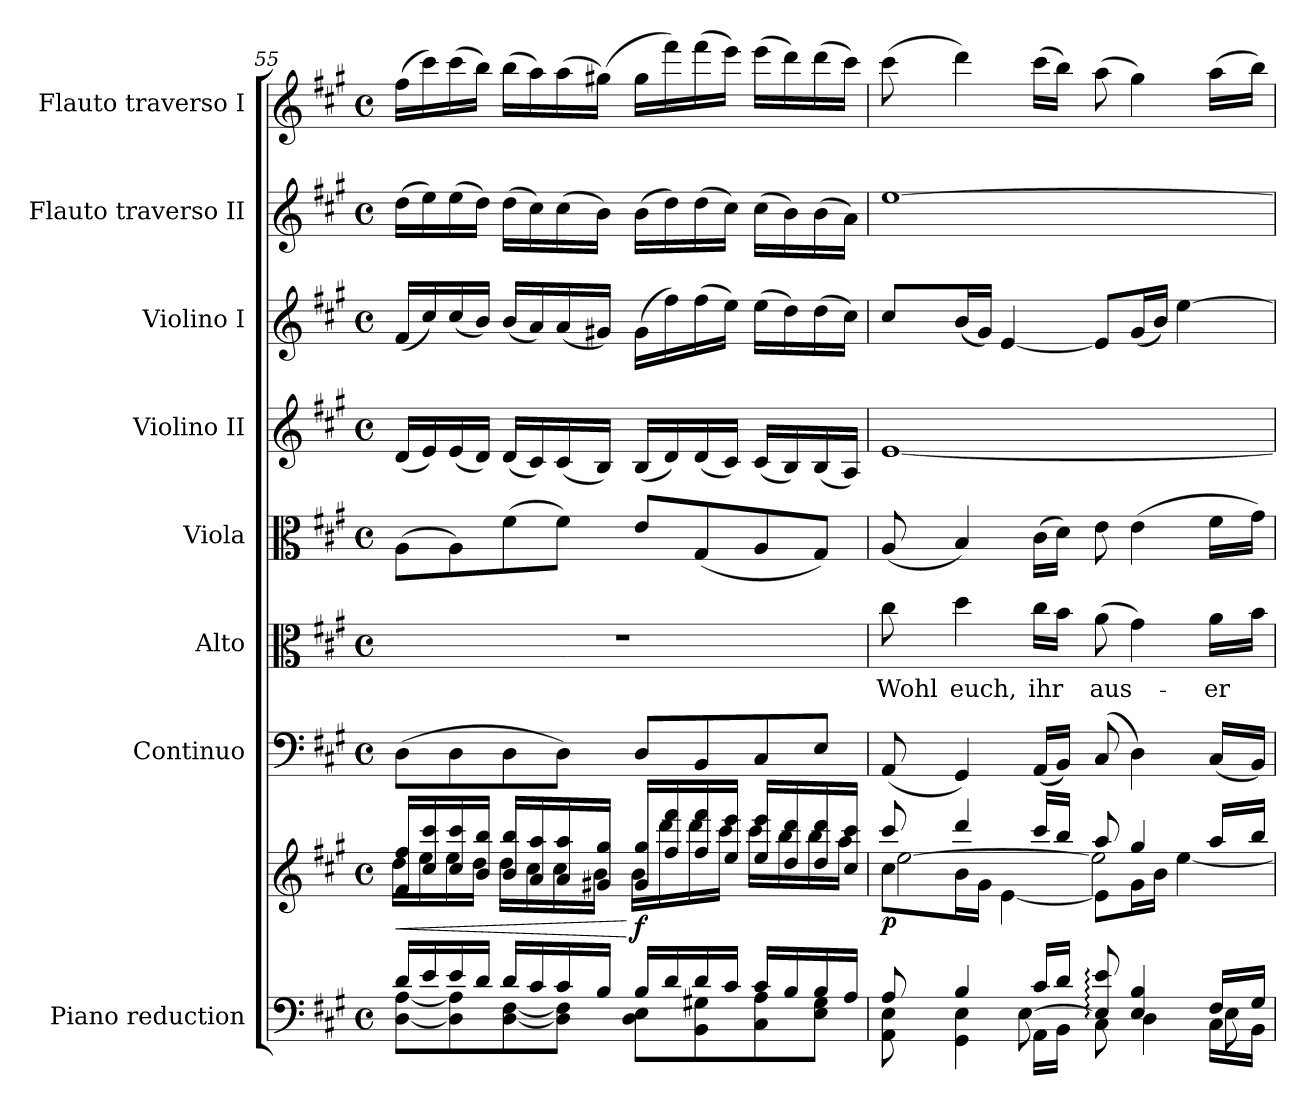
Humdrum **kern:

**kern	**kern	**dynam	**kern	**kern	**text	**kern	**kern	**kern	**kern	**kern
*part8	*part8	*part8	*part7	*part6	*part6	*part5	*part4	*part3	*part2	*part1
*staff9	*staff8	*staff8/9	*staff7	*staff6	*staff6	*staff5	*staff4	*staff3	*staff2	*staff1
*I"Piano reduction	*	*	*I"Continuo	*I"Alto	*	*I"Viola	*I"Violino II	*I"Violino I	*I"Flauto traverso II	*I"Flauto traverso I
*I'Pno	*	*	*	*	*	*I'Vla	*	*I'Vln	*I'Fl	*I'Fl
*clefF4	*clefG2	*	*clefF4	*clefC3	*	*clefC3	*clefG2	*clefG2	*clefG2	*clefG2
*k[f#c#g#]	*k[f#c#g#]	*	*k[f#c#g#]	*k[f#c#g#]	*	*k[f#c#g#]	*k[f#c#g#]	*k[f#c#g#]	*k[f#c#g#]	*k[f#c#g#]
*A:	*A:	*	*A:	*A:	*	*A:	*A:	*A:	*A:	*A:
*M4/4	*M4/4	*	*M4/4	*M4/4	*	*M4/4	*M4/4	*M4/4	*M4/4	*M4/4
*met(c)	*met(c)	*	*met(c)	*met(c)	*	*met(c)	*met(c)	*met(c)	*met(c)	*met(c)
=55	=55	=55	=55	=55	=55	=55	=55	=55	=55	=55
*^	*	*	*	*	*	*	*	*	*	*
!	!	!	!LO:HP:b	!	!	!	!	!	!	!	!
*	*	*^	*	*	*	*	*	*	*	*	*
16d/LL	[8D\ [8A\L	16f#/ 16ff#/LL	16dd\LL	<	(>8D\L	1r	.	(>8A\L	(<16d/LL	(<16f#/LL	(>16dd\LL	(>16ff#\LL
16e/	.	16cc#/ 16ccc#/	16ee\	.	.	.	.	.	16e/)	16cc#/)	16ee\)	16ccc#\)
16e/	8D\] 8A\]	16cc#/ 16ccc#/	16ee\	.	8D\	.	.	8A\)	(<16e/	(<16cc#/	(>16ee\	(>16ccc#\
16d/JJ	.	16b/ 16bb/JJ	16dd\JJ	.	.	.	.	.	16d/JJ)	16b/JJ)	16dd\JJ)	16bb\JJ)
16d/LL	[8D\ [8F#\	16b/ 16bb/LL	16dd\LL	.	8D\	.	.	(>8f#\	(<16d/LL	(<16b/LL	(>16dd\LL	(>16bb\LL
16c#/	.	16a/ 16aa/	16cc#\	.	.	.	.	.	16c#/)	16a/)	16cc#\)	16aa\)
16c#/	8D\] 8F#\]J	16a/ 16aa/	16cc#\	.	8D\J)	.	.	8f#\J)	(<16c#/	(<16a/	(>16cc#\	(>16aa\
16B/JJ	.	16g#X/ 16gg#/JJ	16b\JJ	.	.	.	.	.	16B/JJ)	16g#X/JJ)	16b\JJ)	(>16gg#X\JJ)
!	!	!	!	!LO:DY:n=1:b	!	!	!	!	!	!	!	!
16B/LL	8D\ 8E\L	16g#/ 16gg#/LL	16b\LL	[ f	8D/L	.	.	8e/L	(<16B/LL	(>16g#\LL	(>16b\LL	16gg#\LL
16d/	.	16ff#/ 16fff#/	16ddd\	.	.	.	.	.	16d/)	16ff#\)	16dd\)	16fff#\)
16d/	8BB\ 8G#X\	16ff#/ 16fff#/	16ddd\	.	8BB/	.	.	(<8G#/	(<16d/	(>16ff#\	(>16dd\	(>16fff#\
16c#/JJ	.	16ee/ 16eee/JJ	16ccc#\JJ	.	.	.	.	.	16c#/JJ)	16ee\JJ)	16cc#\JJ)	16eee\JJ)
16c#/LL	8C#\ 8A\	16ee/ 16eee/LL	16ccc#\LL	.	8C#/	.	.	8A/	(<16c#/LL	(>16ee\LL	(>16cc#\LL	(>16eee\LL
16B/	.	16dd/ 16ddd/	16bb\	.	.	.	.	.	16B/)	16dd\)	16b\)	16ddd\)
16B/	8E\ 8G#\J	16dd/ 16ddd/	16bb\	.	8E/J	.	.	8G#/J)	(<16B/	(>16dd\	(>16b\	(>16ddd\
16A/JJ	.	16cc#/ 16ccc#/JJ	16aa\JJ	.	.	.	.	.	16A/JJ)	16cc#\JJ)	16a\JJ)	16ccc#\JJ)
=56	=56	=56	=56	=56	=56	=56	=56	=56	=56	=56	=56	=56
*	*^	*	*^	*	*	*	*	*	*	*	*	*
!	!	!	!	!	!	!LO:DY:b	!	!	!LO:LY:b	!	!	!	!	!
8A/	8AA\ 8E\	4ryy	8ccc#/	8cc#\L	[2ee\	p	(<8AA/	8cc#\	Wohl	(<8A/	[1e	8cc#/L	[1ee	(>8ccc#\
!	!	!	!	!	!	!	!	!	!LO:LY:b	!	!	!	!	!
4B:/	4GG#\ 4E\	.	4ddd/	16b\L	.	.	4GG#/)	4dd\	euch,	4B/)	.	(<16b/L	.	4ddd\)
.	.	.	.	16g#\JJ	.	.	.	.	.	.	.	16g#/JJ)	.	.
.	.	8ryy	.	[4e\	.	.	.	.	.	.	.	[4e/	.	.
!	!	!	!	!	!	!	!	!	!LO:LY:b	!	!	!	!	!
16c#/LL	16AA\LL	[8E:\	16ccc#/LL	.	.	.	(<16AA/LL	16cc#\LL	ihr	(>16c#\LL	.	.	.	(>16ccc#\LL
16d:/JJ	16BB\JJ	.	16bb/JJ	.	.	.	16BB/JJ)	16b\JJ	.	16d\JJ)	.	.	.	16bb\JJ)
!	!	!	!	!	!	!	!	!	!LO:LY:b	!	!	!	!	!
8E/]: 8e/:	8C#\	4ryy	8aa/	8e\L]	2ee\]	.	(>8C#/	(>8a\	aus-	8e\	.	8e/L]	.	(>8aa\
4E/ 4B/	4D\	.	4gg#/	16g#\L	.	.	4D\)	4g#\)	.	(>4e\	.	(<16g#/L	.	4gg#\)
.	.	.	.	16b\JJ	.	.	.	.	.	.	.	16b/JJ)	.	.
.	.	8ryy	.	[4ee\	.	.	.	.	.	.	.	[4ee\	.	.
!	!	!	!	!	!	!	!	!	!LO:LY:b	!	!	!	!	!
16F#/LL	16C#\LL	8E\	16aa/LL	.	.	.	(<16C#/LL	16a\LL	-er	16f#\LL	.	.	.	(>16aa\LL
16G#/JJ	16BB\JJ	.	16bb/JJ	.	.	.	16BB/JJ)	16b\JJ	.	16g#\JJ)	.	.	.	16bb\JJ)
*v	*v	*v	*	*	*	*	*	*	*	*	*	*	*	*
*	*v	*v	*v	*	*	*	*	*	*	*	*	*
=	=	=	=	=	=	=	=	=	=	=
*-	*-	*-	*-	*-	*-	*-	*-	*-	*-	*-
